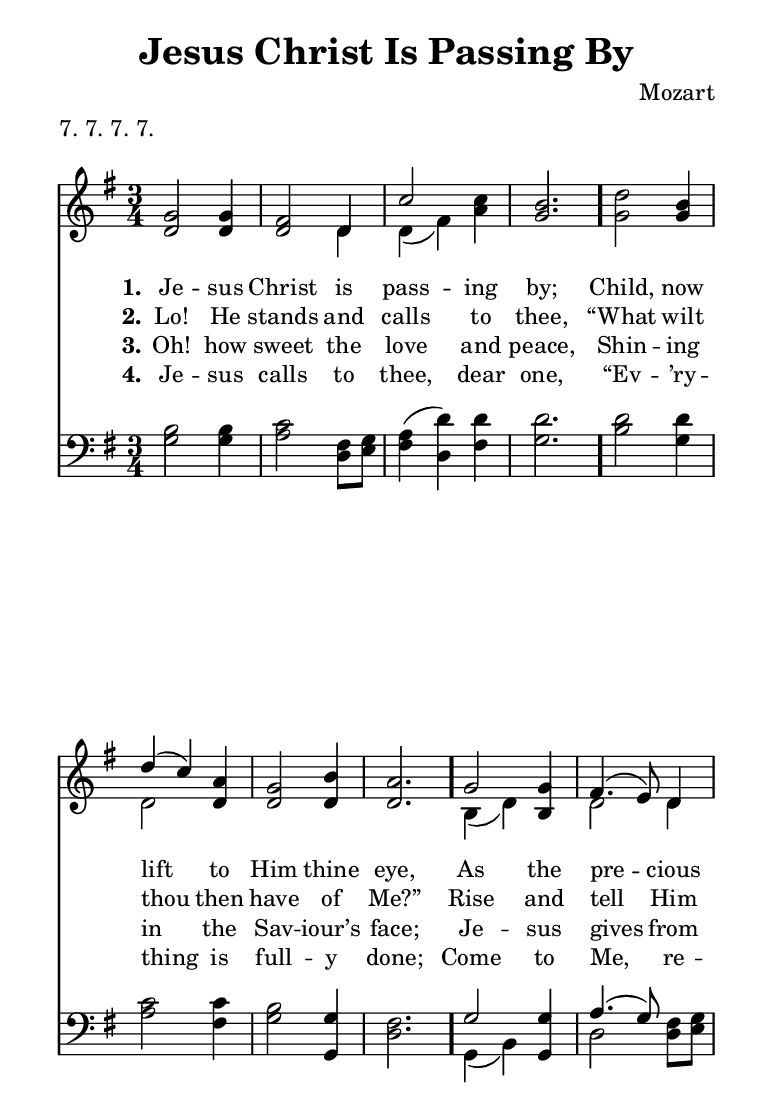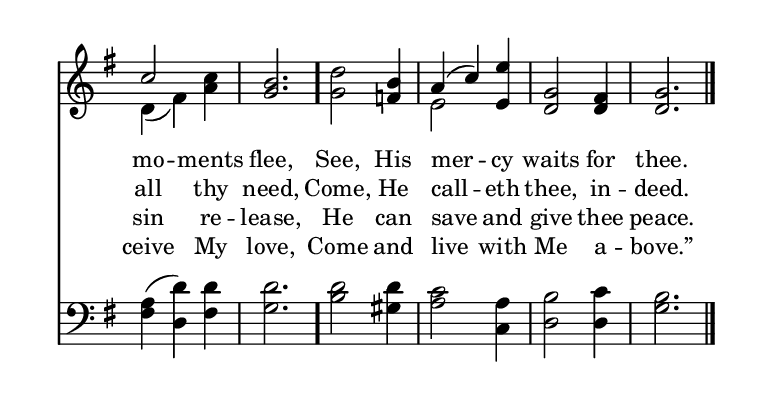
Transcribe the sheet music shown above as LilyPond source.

\include "common/global.ily"
\paper {
  \include "common/paper.ily"
  ragged-last-bottom = ##t
  system-system-spacing.padding = 9
}

\header{
  %children
  hymnnumber = "303"
  title = "Jesus Christ Is Passing By"
  tunename = "Mozart"
  meter = "7. 7. 7. 7."
  poet = ""
  composer = "Mozart"
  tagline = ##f
}

global = {
  \include "common/overrides.ily"
  \override Staff.TimeSignature.style = #'numbered
  \time 3/4
  \override Score.MetronomeMark.transparent = ##t % hide all fermata changes too
  \tempo 4=120
  \key g \major
  \autoBeamOff
}

notesSoprano = {
\global
\relative c'' {

  g2 g4 | fis2 d4 | c'2 c4 | b2. |
  d2 b4 | d( c) a | g2 b4 | a2. |
  g2 g4 | fis4.( e8) d4 | c'2 c4 | b2. |
  d2 b4 | a( c) e | g,2 fis4 | g2. |

  \bar "|."

}
}

notesAlto = {
\global
\relative e' {

  d2 d4 | d2 d4 | d( fis) a | g2. |
  g2 g4 | d2 d4 | d2 d4 | d2. |
  b4( d) b | d2 d4 | d( fis) a | g2. |
  g2 f4 | e2 e4 | d2 d4 | d2. |

}
}

notesTenor = {
\global
\relative a {

  b2 b4 | c2 fis,8[ g] | a4( d) d | d2. |
  d2 d4 | c2 c4 | b2 g4 | fis2. |
  g2 g4 | a4.( g8) fis8[ g] | a4( d) d | d2. |
  d2 d4 | c2 a4 | b2 c4 | b2. |

}
}

notesBass = {
\global
\relative f {

  g2 g4 | a2 d,8[ e] | fis4( d) fis | g2. |
  b2 g4 | a2 fis4 | g2 g,4 | d'2. |
  g,4( b) g | d'2 d8[ e] | fis4( d) fis4 | g2. |
  b2 gis4 | a2 c,4 | d2 d4 | g2. |

}
}

wordsA = \lyricmode {
\set stanza = "1."

Je -- sus Christ is pass -- ing by; \bar "."
Child, now lift to Him thine eye, \bar "."
As the pre -- cious mo -- ments flee, \bar "."
See, His mer -- cy waits for thee. \bar "."

}

wordsB = \lyricmode {
\set stanza = "2."

Lo! He stands and calls to thee,
“What wilt thou then have of Me?”
Rise and tell Him all thy need,
Come, He call -- eth thee, in -- deed.

}

wordsC = \lyricmode {
\set stanza = "3."

Oh! how sweet the love and peace,
Shin -- ing in the Sav -- iour’s face;
Je -- sus gives from sin re -- lease,
He can save and give thee peace.

}

wordsD = \lyricmode {
\set stanza = "4."

Je -- sus calls to thee, dear one,
“Ev -- ’ry -- thing is full -- y done;
Come to Me, re -- ceive My love,
Come and live with Me a -- bove.”

}

\score {
  \context ChoirStaff <<
    \context Staff = upper <<
      \set Staff.autoBeaming = ##f
      \set ChoirStaff.systemStartDelimiter = #'SystemStartBar
      \set ChoirStaff.printPartCombineTexts = ##f
      \partcombine #'(2 . 9) \notesSoprano \notesAlto
      \context NullVoice = sopranos { \voiceOne << \notesSoprano >> }
      \context NullVoice = altos { \voiceTwo << \notesAlto >> }
      \context Lyrics = one   \lyricsto sopranos \wordsA
      \context Lyrics = two   \lyricsto sopranos \wordsB
      \context Lyrics = three \lyricsto sopranos \wordsC
      \context Lyrics = four  \lyricsto sopranos \wordsD
    >>
    \context Staff = men <<
      \set Staff.autoBeaming = ##f
      \clef bass
      \set ChoirStaff.printPartCombineTexts = ##f
      \partcombine #'(2 . 9) \notesTenor \notesBass
      \context NullVoice = tenors { \voiceOne << \notesTenor >> }
      \context NullVoice = basses { \voiceTwo << \notesBass >> }
    >>
  >>
  \layout {
    \include "common/layout.ily"
  }
  \midi{
    \include "common/midi.ily"
  }
}

\version "2.19.49"  % necessary for upgrading to future LilyPond versions.

% vi:set et ts=2 sw=2 ai nocindent syntax=lilypond:
